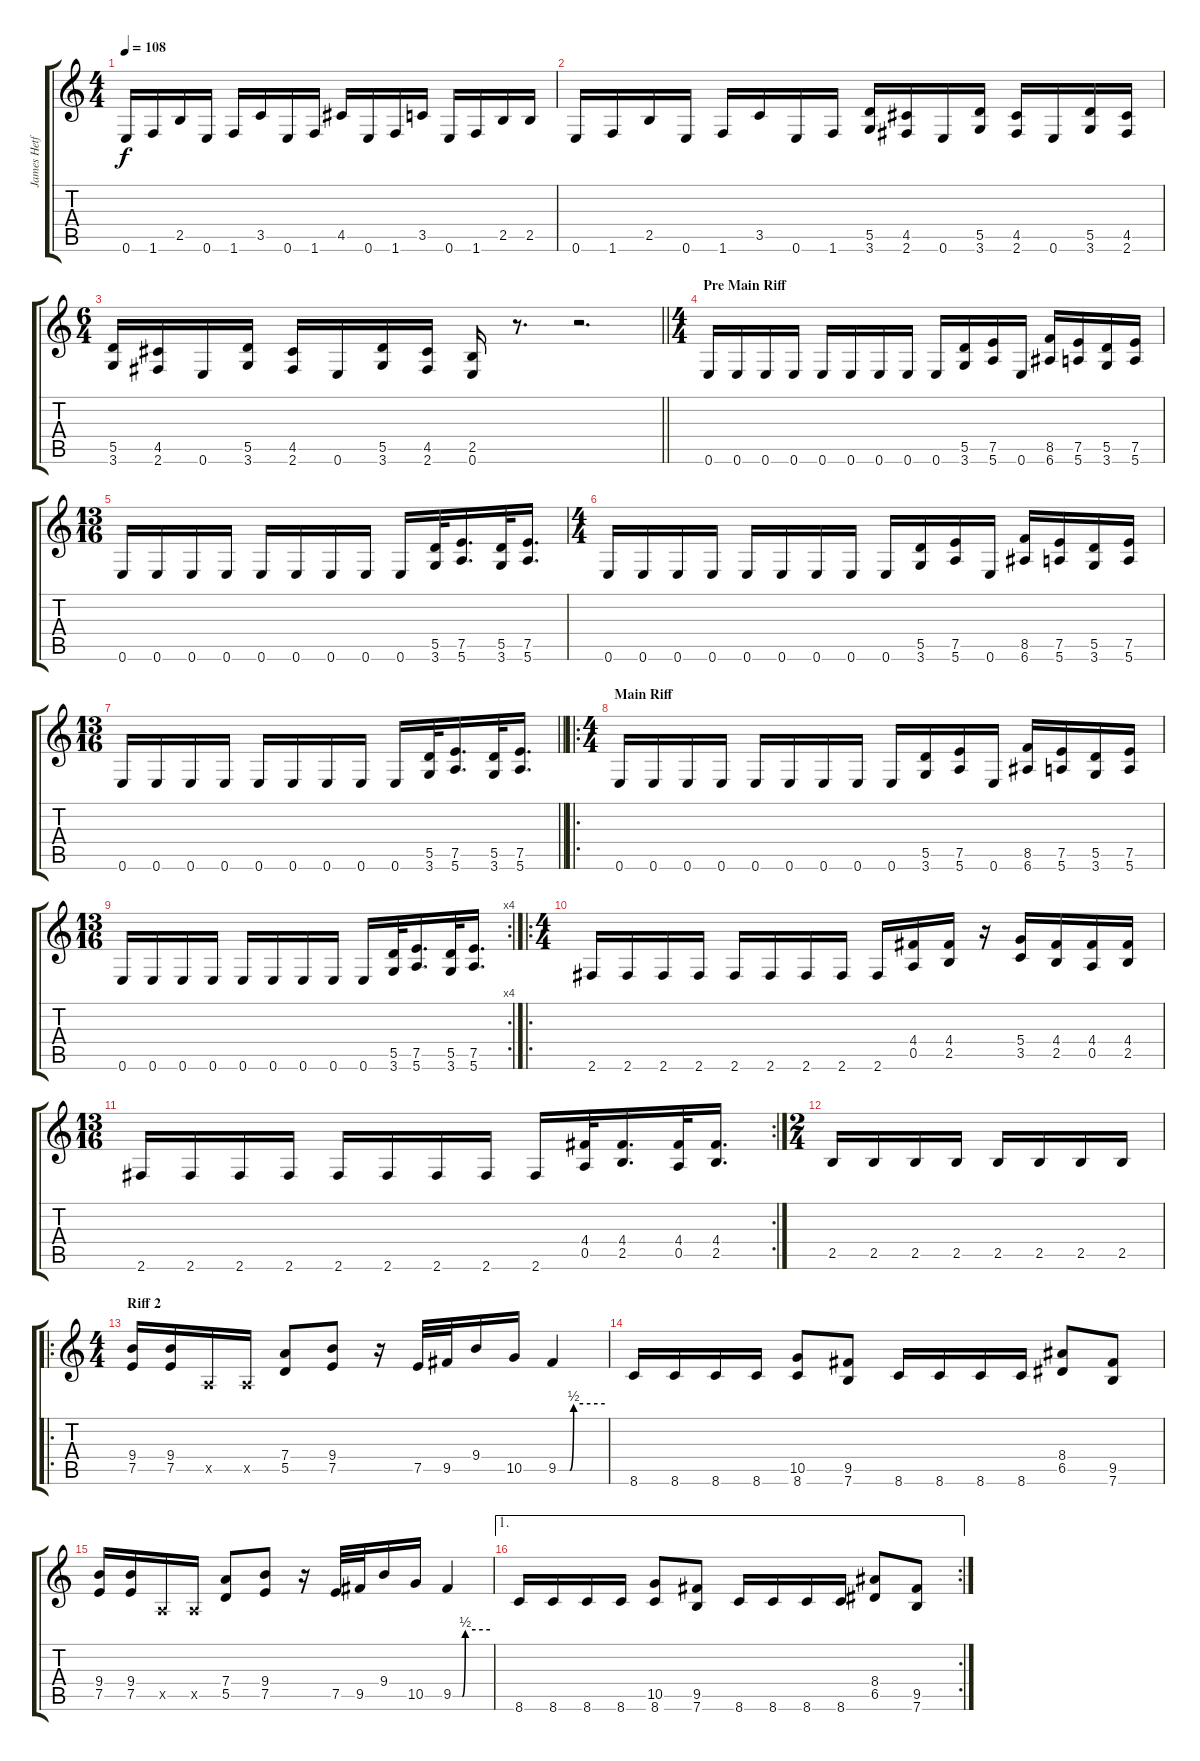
\track ("James Hetfield (rhytmic guitar - vocals)" "James Hetf") {instrument distortionguitar}
\staff {score tabs}
\tuning (E4 B3 G3 D3 A2 E2) {hide}
\ts (4 4)
\tempo 108
\clef g2
\ks c
0.6.16{dy f} 1.6.16 2.5.16 0.6.16 1.6.16 3.5.16 0.6.16 1.6.16 4.5.16 0.6.16 1.6.16 3.5.16 0.6.16 1.6.16 2.5.16 2.5.16 |
0.6.16 1.6.16 2.5.16 0.6.16 1.6.16 3.5.16 0.6.16 1.6.16 (5.5 3.6).16 (4.5 2.6).16 0.6.16 (5.5 3.6).16 (4.5 2.6).16 0.6.16 (5.5 3.6).16 (4.5 2.6).16 |
\ts (6 4)
\barLineRight lightlight
(5.5 3.6).16 (4.5 2.6).16 0.6.16 (5.5 3.6).16 (4.5 2.6).16 0.6.16 (5.5 3.6).16 (4.5 2.6).16 (2.5 0.6).16 r.8{d} r.2{d} |
\ts (4 4)
\section ("" "Pre Main Riff")
0.6.16 0.6.16 0.6.16 0.6.16 0.6.16 0.6.16 0.6.16 0.6.16 0.6.16 (5.5 3.6).16 (7.5 5.6).16 0.6.16 (8.5 6.6).16 (7.5 5.6).16 (5.5 3.6).16 (7.5 5.6).16 |
\ts (13 16)
0.6.16 0.6.16 0.6.16 0.6.16 0.6.16 0.6.16 0.6.16 0.6.16 0.6.16 (5.5 3.6).32 (7.5 5.6).16{d} (5.5 3.6).32 (7.5 5.6).16{d} |
\ts (4 4)
0.6.16 0.6.16 0.6.16 0.6.16 0.6.16 0.6.16 0.6.16 0.6.16 0.6.16 (5.5 3.6).16 (7.5 5.6).16 0.6.16 (8.5 6.6).16 (7.5 5.6).16 (5.5 3.6).16 (7.5 5.6).16 |
\ts (13 16)
\barLineRight lightlight
0.6.16 0.6.16 0.6.16 0.6.16 0.6.16 0.6.16 0.6.16 0.6.16 0.6.16 (5.5 3.6).32 (7.5 5.6).16{d} (5.5 3.6).32 (7.5 5.6).16{d} |
\ro
\ts (4 4)
\section ("" "Main Riff")
0.6.16 0.6.16 0.6.16 0.6.16 0.6.16 0.6.16 0.6.16 0.6.16 0.6.16 (5.5 3.6).16 (7.5 5.6).16 0.6.16 (8.5 6.6).16 (7.5 5.6).16 (5.5 3.6).16 (7.5 5.6).16 |
\rc 4
\ts (13 16)
0.6.16 0.6.16 0.6.16 0.6.16 0.6.16 0.6.16 0.6.16 0.6.16 0.6.16 (5.5 3.6).32 (7.5 5.6).16{d} (5.5 3.6).32 (7.5 5.6).16{d} |
\ro
\ts (4 4)
2.6.16 2.6.16 2.6.16 2.6.16 2.6.16 2.6.16 2.6.16 2.6.16 2.6.16 (4.4 0.5).16 (4.4 2.5).16 r.16 (5.4 3.5).16 (4.4 2.5).16 (4.4 0.5).16 (4.4 2.5).16 |
\rc 2
\ts (13 16)
2.6.16 2.6.16 2.6.16 2.6.16 2.6.16 2.6.16 2.6.16 2.6.16 2.6.16 (4.4 0.5).32 (4.4 2.5).16{d} (4.4 0.5).32 (4.4 2.5).16{d} |
\ts (2 4)
2.5.16 2.5.16 2.5.16 2.5.16 2.5.16 2.5.16 2.5.16 2.5.16 |
\ro
\ts (4 4)
\section ("" "Riff 2")
(9.4 7.5).16 (9.4 7.5).16 0.5{x}.16 0.5{x}.16 (7.4 5.5).8 (9.4 7.5).8 r.16 7.5.32 9.5.32 9.4.16 10.5.16 9.5{be (custom 0 0 15 0 20 2 60 2)}.4 |
8.6.16 8.6.16 8.6.16 8.6.16 (10.5 8.6).8 (9.5 7.6).8 8.6.16 8.6.16 8.6.16 8.6.16 (8.4 6.5).8 (9.5 7.6).8 |
(9.4 7.5).16 (9.4 7.5).16 0.5{x}.16 0.5{x}.16 (7.4 5.5).8 (9.4 7.5).8 r.16 7.5.32 9.5.32 9.4.16 10.5.16 9.5{be (custom 0 0 15 0 20 2 60 2)}.4 |
\ae 1
\rc 2
8.6.16 8.6.16 8.6.16 8.6.16 (10.5 8.6).8 (9.5 7.6).8 8.6.16 8.6.16 8.6.16 8.6.16 (8.4 6.5).8 (9.5 7.6).8
